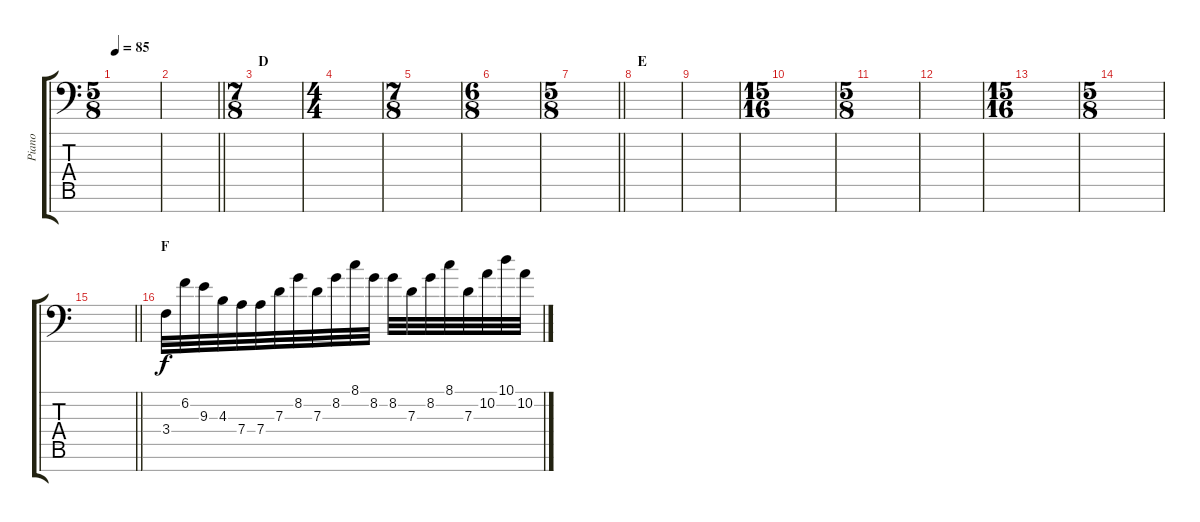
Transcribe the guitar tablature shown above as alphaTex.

\track ("Piano" "Piano") {instrument acousticgrandpiano}
\staff {score tabs}
\tuning (E4 B3 G3 D3 A2 E2 C-1) {hide}
\ts (5 8)
\tempo 85
\clef f4
\ks c
|
\barLineRight lightlight
|
\ts (7 8)
\section ("" "D")
|
\ts (4 4)
|
\ts (7 8)
|
\ts (6 8)
|
\ts (5 8)
\barLineRight lightlight
|
\section ("" "E")
|
|
\ts (15 16)
|
\ts (5 8)
|
|
\ts (15 16)
|
\ts (5 8)
|
\barLineRight lightlight
|
\section ("" "F")
3.4.32 6.2.32 9.3.32 4.3.32 7.4.32 7.4.32 7.3.32 8.2.32 7.3.32 8.2.32 8.1.32 8.2.32 8.2.32 7.3.32 8.2.32 8.1.32 7.3.32 10.2.32 10.1.32 10.2.32
